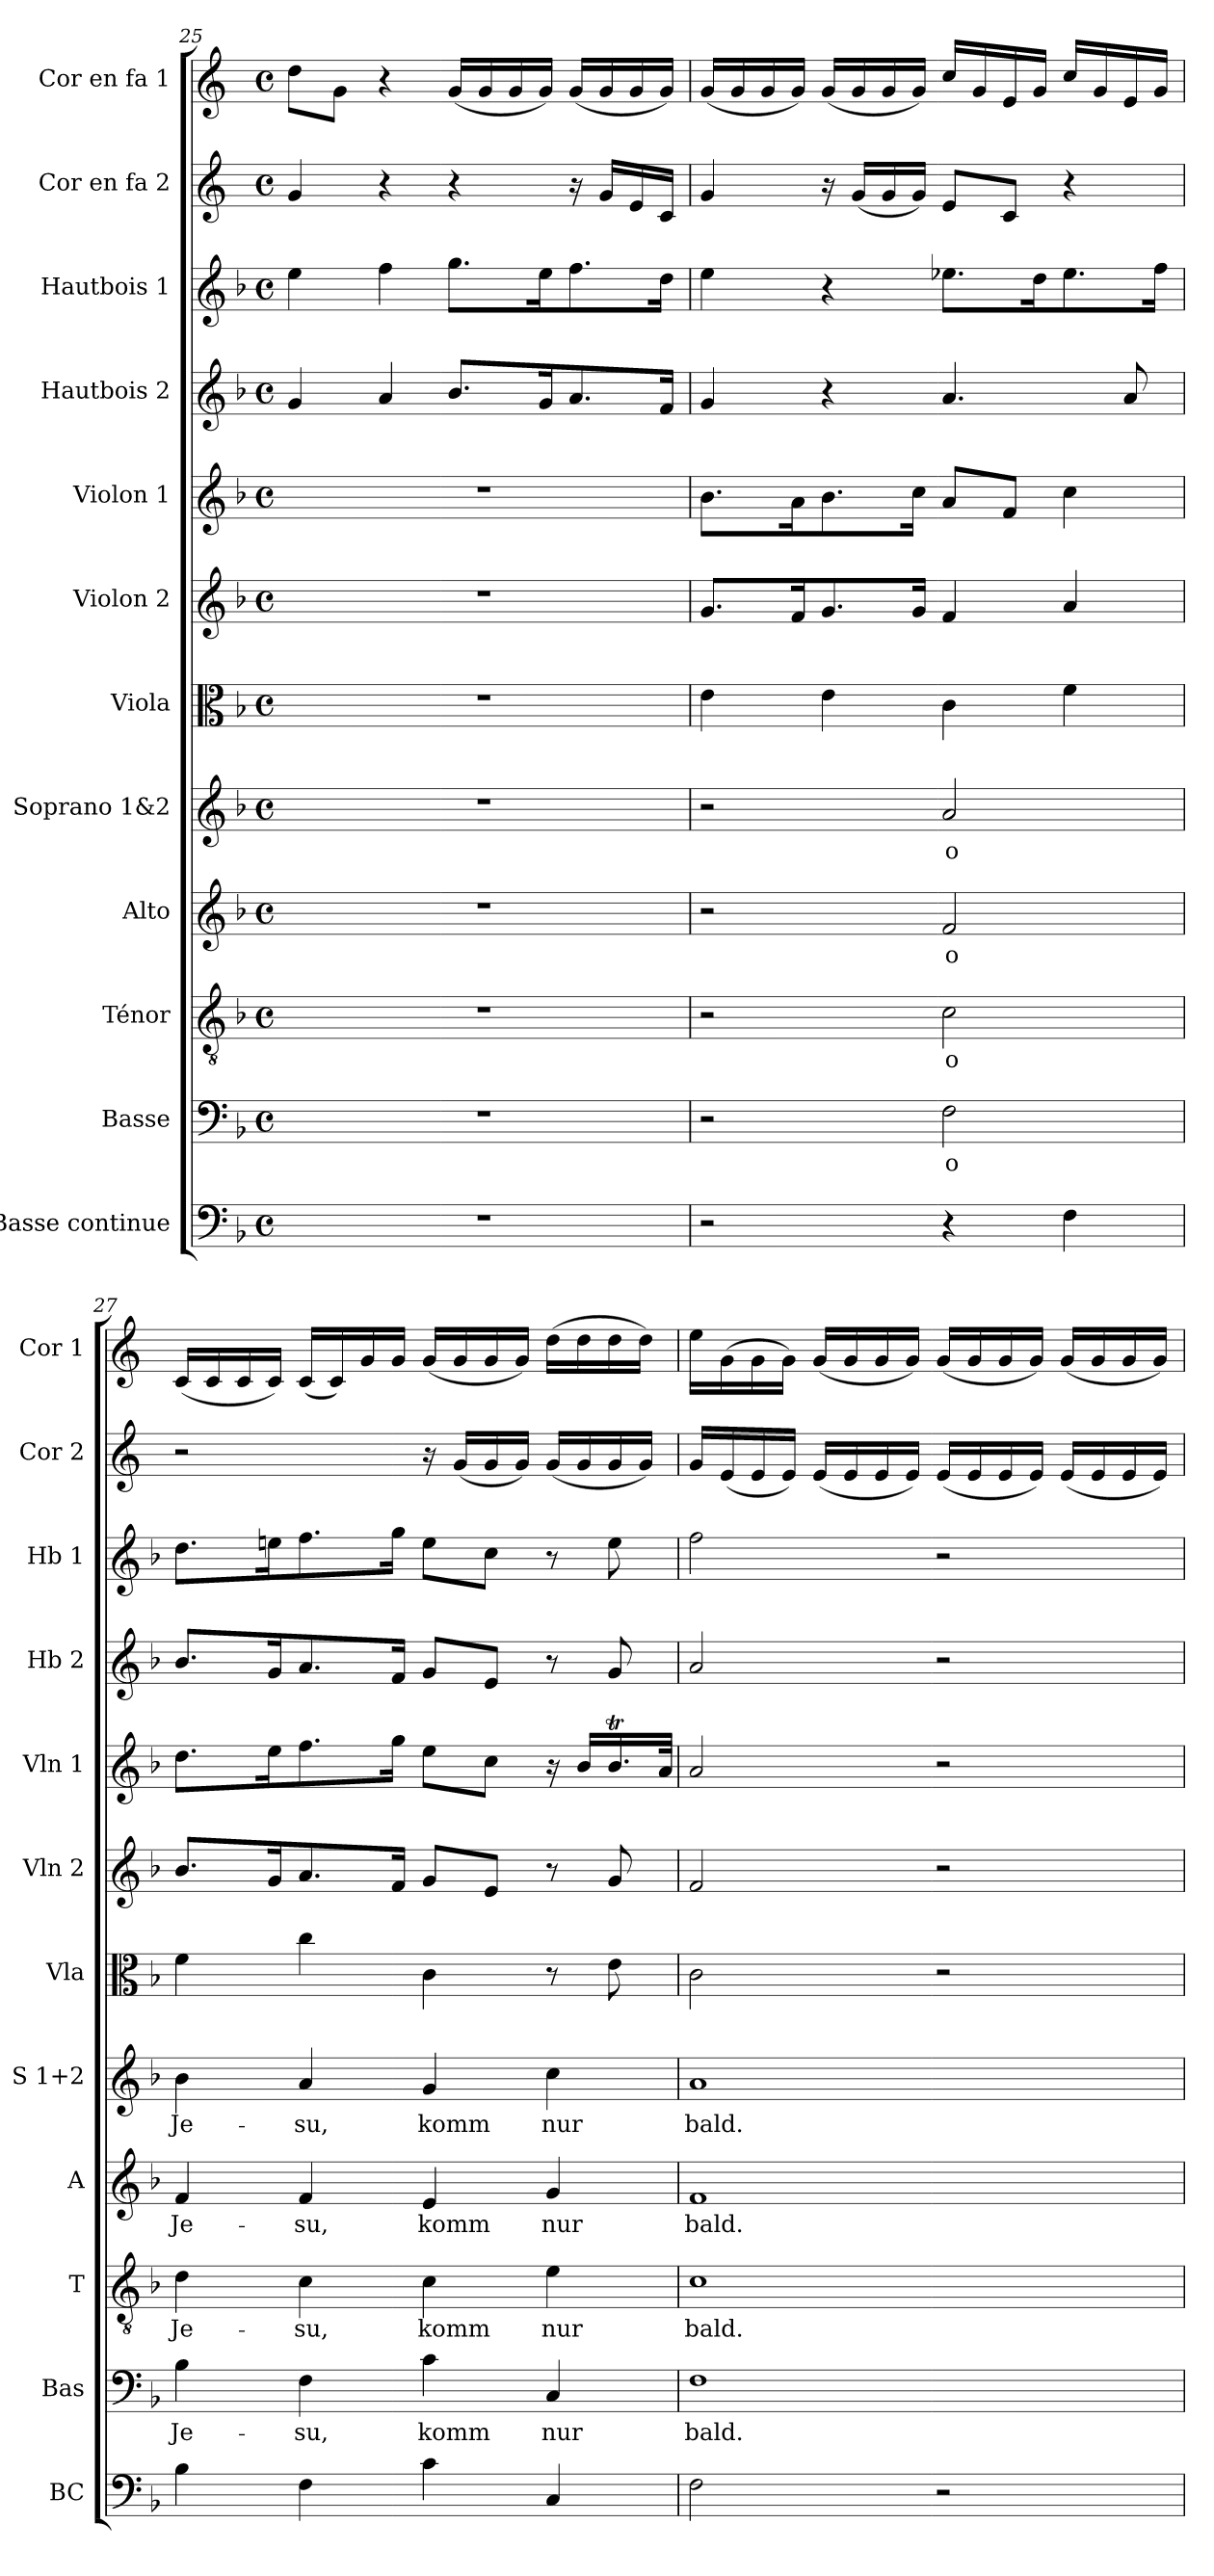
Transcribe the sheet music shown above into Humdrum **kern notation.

**kern	**kern	**text	**kern	**text	**kern	**text	**kern	**text	**kern	**kern	**kern	**kern	**kern	**kern	**kern
*part12	*part11	*part11	*part10	*part10	*part9	*part9	*part8	*part8	*part7	*part6	*part5	*part4	*part3	*part2	*part1
*staff12	*staff11	*staff11	*staff10	*staff10	*staff9	*staff9	*staff8	*staff8	*staff7	*staff6	*staff5	*staff4	*staff3	*staff2	*staff1
*I"Basse continue	*I"Basse	*	*I"Ténor	*	*I"Alto	*	*I"Soprano 1&amp;2	*	*I"Viola	*I"Violon 2	*I"Violon 1	*I"Hautbois 2	*I"Hautbois 1	*I"Cor en fa 2	*I"Cor en fa 1
*I'BC	*I'Bas	*	*I'T	*	*I'A	*	*I'S 1+2	*	*I'Vla	*I'Vln 2	*I'Vln 1	*I'Hb 2	*I'Hb 1	*I'Cor 2	*I'Cor 1
*clefF4	*clefF4	*	*clefGv2	*	*clefG2	*	*clefG2	*	*clefC3	*clefG2	*clefG2	*clefG2	*clefG2	*clefG2	*clefG2
*ITrd7c12	*	*	*	*	*	*	*	*	*	*	*	*	*	*ITrd4c7	*ITrd4c7
*k[b-]	*k[b-]	*	*k[b-]	*	*k[b-]	*	*k[b-]	*	*k[b-]	*k[b-]	*k[b-]	*k[b-]	*k[b-]	*k[b-]	*k[b-]
*M4/4	*M4/4	*	*M4/4	*	*M4/4	*	*M4/4	*	*M4/4	*M4/4	*M4/4	*M4/4	*M4/4	*M4/4	*M4/4
*met(c)	*met(c)	*	*met(c)	*	*met(c)	*	*met(c)	*	*met(c)	*met(c)	*met(c)	*met(c)	*met(c)	*met(c)	*met(c)
=25	=25	=25	=25	=25	=25	=25	=25	=25	=25	=25	=25	=25	=25	=25	=25
1r	1r	.	1r	.	1r	.	1r	.	1r	1r	1r	4g/	4ee\	4c/	8g\L
.	.	.	.	.	.	.	.	.	.	.	.	.	.	.	8c\J
.	.	.	.	.	.	.	.	.	.	.	.	4a/	4ff\	4r	4r
.	.	.	.	.	.	.	.	.	.	.	.	8.b-i/L	8.gg\L	4r	(<16c/LL
.	.	.	.	.	.	.	.	.	.	.	.	.	.	.	16c/
.	.	.	.	.	.	.	.	.	.	.	.	.	.	.	16c/
.	.	.	.	.	.	.	.	.	.	.	.	16g/K	16ee\K	.	16c/JJ)
.	.	.	.	.	.	.	.	.	.	.	.	8.a/	8.ff\	16r	(<16c/LL
.	.	.	.	.	.	.	.	.	.	.	.	.	.	16c/LL	16c/
.	.	.	.	.	.	.	.	.	.	.	.	.	.	16A/	16c/
.	.	.	.	.	.	.	.	.	.	.	.	16f/Jk	16dd\Jk	16F/JJ	16c/JJ)
=26	=26	=26	=26	=26	=26	=26	=26	=26	=26	=26	=26	=26	=26	=26	=26
2r	2r	.	2r	.	2r	.	2r	.	4e\	8.g/L	8.b-\L	4g/	4ee\	4c/	(<16c/LL
.	.	.	.	.	.	.	.	.	.	.	.	.	.	.	16c/
.	.	.	.	.	.	.	.	.	.	.	.	.	.	.	16c/
.	.	.	.	.	.	.	.	.	.	16f/K	16a\K	.	.	.	16c/JJ)
.	.	.	.	.	.	.	.	.	4e\	8.g/	8.b-\	4r	4r	16r	(<16c/LL
.	.	.	.	.	.	.	.	.	.	.	.	.	.	(<16c/LL	16c/
.	.	.	.	.	.	.	.	.	.	.	.	.	.	16c/	16c/
.	.	.	.	.	.	.	.	.	.	16g/Jk	16cc\Jk	.	.	16c/JJ)	16c/JJ)
!	!	!LO:LY:b	!	!LO:LY:b	!	!LO:LY:b	!	!LO:LY:b	!	!	!	!	!	!	!
4r	2F\	o	2c\	o	2f/	o	2a/	o	4c\	4f/	8a/L	4.a/	8.ee-X\L	8A/L	16f/LL
.	.	.	.	.	.	.	.	.	.	.	.	.	.	.	16c/
.	.	.	.	.	.	.	.	.	.	.	8f/J	.	.	8F/J	16A/
.	.	.	.	.	.	.	.	.	.	.	.	.	16dd\K	.	16c/JJ
4FF\	.	.	.	.	.	.	.	.	4f\	4a/	4cc\	.	8.ee-\	4r	16f/LL
.	.	.	.	.	.	.	.	.	.	.	.	.	.	.	16c/
.	.	.	.	.	.	.	.	.	.	.	.	8a/	.	.	16A/
.	.	.	.	.	.	.	.	.	.	.	.	.	16ff\Jk	.	16c/JJ
=27	=27	=27	=27	=27	=27	=27	=27	=27	=27	=27	=27	=27	=27	=27	=27
!	!	!LO:LY:b	!	!LO:LY:b	!	!LO:LY:b	!	!LO:LY:b	!	!	!	!	!	!	!
4BB-\	4B-\	Je-	4d\	Je-	4f/	Je-	4b-\	Je-	4f\	8.b-/L	8.dd\L	8.b-/L	8.dd\L	2r	(<16F/LL
.	.	.	.	.	.	.	.	.	.	.	.	.	.	.	16F/
.	.	.	.	.	.	.	.	.	.	.	.	.	.	.	16F/
.	.	.	.	.	.	.	.	.	.	16g/K	16ee\K	16g/K	16eeni\K	.	16F/JJ)
!	!	!LO:LY:b	!	!LO:LY:b	!	!LO:LY:b	!	!LO:LY:b	!	!	!	!	!	!	!
4FF\	4F\	-su,	4c\	-su,	4f/	-su,	4a/	-su,	4cc\	8.a/	8.ff\	8.a/	8.ff\	.	(<16F/LL
.	.	.	.	.	.	.	.	.	.	.	.	.	.	.	16F/)
.	.	.	.	.	.	.	.	.	.	.	.	.	.	.	16c/
.	.	.	.	.	.	.	.	.	.	16f/Jk	16gg\Jk	16f/Jk	16gg\Jk	.	16c/JJ
!	!	!LO:LY:b	!	!LO:LY:b	!	!LO:LY:b	!	!LO:LY:b	!	!	!	!	!	!	!
4C\	4c\	komm	4c\	komm	4e/	komm	4g/	komm	4c\	8g/L	8ee\L	8g/L	8ee\L	16r	(<16c/LL
.	.	.	.	.	.	.	.	.	.	.	.	.	.	(<16c/LL	16c/
.	.	.	.	.	.	.	.	.	.	8e/J	8cc\J	8e/J	8cc\J	16c/	16c/
.	.	.	.	.	.	.	.	.	.	.	.	.	.	16c/JJ)	16c/JJ)
!	!	!LO:LY:b	!	!LO:LY:b	!	!LO:LY:b	!	!LO:LY:b	!	!	!	!	!	!	!
4CC/	4C/	nur	4e\	nur	4g/	nur	4cc\	nur	8r	8r	16r	8r	8r	(<16c/LL	(>16g\LL
.	.	.	.	.	.	.	.	.	.	.	16b-/LL	.	.	16c/	16g\
.	.	.	.	.	.	.	.	.	8e\	8g/	16.b-T/	8g/	8ee\	16c/	16g\
.	.	.	.	.	.	.	.	.	.	.	.	.	.	16c/JJ)	16g\JJ)
.	.	.	.	.	.	.	.	.	.	.	32a/JJk	.	.	.	.
=28	=28	=28	=28	=28	=28	=28	=28	=28	=28	=28	=28	=28	=28	=28	=28
!	!	!LO:LY:b	!	!LO:LY:b	!	!LO:LY:b	!	!LO:LY:b	!	!	!	!	!	!	!
2FF\	1F	bald.	1c	bald.	1f	bald.	1a	bald.	2c\	2f/	2a/	2a/	2ff\	16c/LL	16a\LL
.	.	.	.	.	.	.	.	.	.	.	.	.	.	(<16A/	(>16c\
.	.	.	.	.	.	.	.	.	.	.	.	.	.	16A/	16c\
.	.	.	.	.	.	.	.	.	.	.	.	.	.	16A/JJ)	16c\JJ)
.	.	.	.	.	.	.	.	.	.	.	.	.	.	(<16A/LL	(<16c/LL
.	.	.	.	.	.	.	.	.	.	.	.	.	.	16A/	16c/
.	.	.	.	.	.	.	.	.	.	.	.	.	.	16A/	16c/
.	.	.	.	.	.	.	.	.	.	.	.	.	.	16A/JJ)	16c/JJ)
2r	.	.	.	.	.	.	.	.	2r	2r	2r	2r	2r	(<16A/LL	(<16c/LL
.	.	.	.	.	.	.	.	.	.	.	.	.	.	16A/	16c/
.	.	.	.	.	.	.	.	.	.	.	.	.	.	16A/	16c/
.	.	.	.	.	.	.	.	.	.	.	.	.	.	16A/JJ)	16c/JJ)
.	.	.	.	.	.	.	.	.	.	.	.	.	.	(<16A/LL	(<16c/LL
.	.	.	.	.	.	.	.	.	.	.	.	.	.	16A/	16c/
.	.	.	.	.	.	.	.	.	.	.	.	.	.	16A/	16c/
.	.	.	.	.	.	.	.	.	.	.	.	.	.	16A/JJ)	16c/JJ)
=	=	=	=	=	=	=	=	=	=	=	=	=	=	=	=
*-	*-	*-	*-	*-	*-	*-	*-	*-	*-	*-	*-	*-	*-	*-	*-
